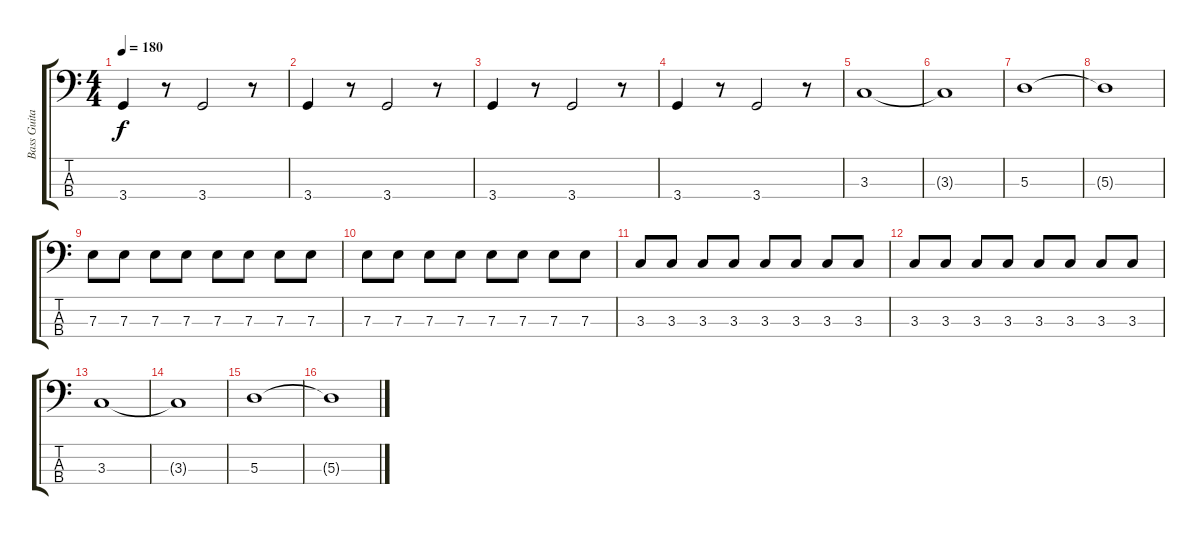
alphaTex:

\track ("Bass Guitar" "Bass Guita") {instrument electricbassfinger}
\staff {score tabs}
\tuning (G2 D2 A1 E1) {hide}
\ts (4 4)
\tempo 180
\clef f4
\ks c
3.4.4{dy f} r.8 3.4.2 r.8 |
3.4.4 r.8 3.4.2 r.8 |
3.4.4 r.8 3.4.2 r.8 |
3.4.4 r.8 3.4.2 r.8 |
3.3.1 |
3.3{t}.1 |
5.3.1 |
5.3{t}.1 |
7.3.8 7.3.8 7.3.8 7.3.8 7.3.8 7.3.8 7.3.8 7.3.8 |
7.3.8 7.3.8 7.3.8 7.3.8 7.3.8 7.3.8 7.3.8 7.3.8 |
3.3.8 3.3.8 3.3.8 3.3.8 3.3.8 3.3.8 3.3.8 3.3.8 |
3.3.8 3.3.8 3.3.8 3.3.8 3.3.8 3.3.8 3.3.8 3.3.8 |
3.3.1 |
3.3{t}.1 |
5.3.1 |
5.3{t}.1
